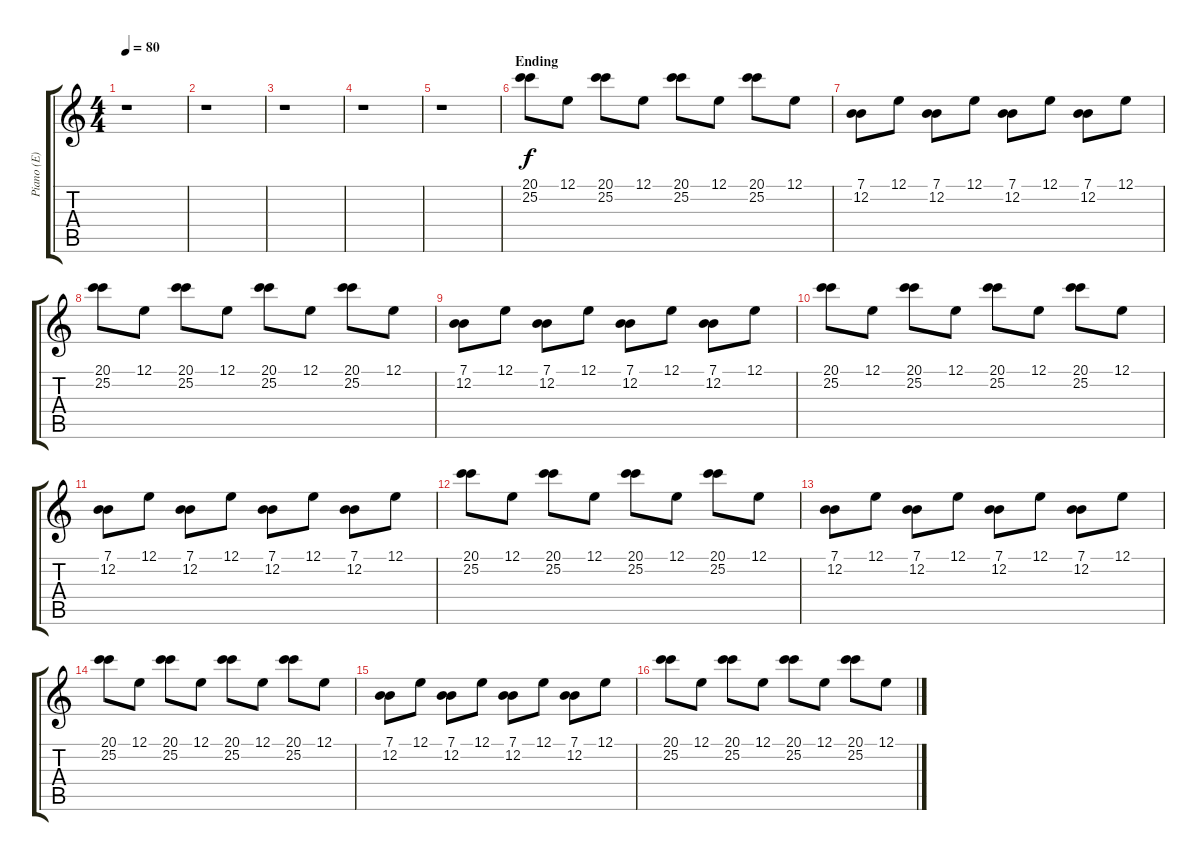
\track ("Piano (E)" "Piano (E)") {instrument electricgrandpiano}
\staff {score tabs}
\tuning (E4 B3 G3 D3 A2 E2) {hide}
\ts (4 4)
\tempo 80
\clef g2
\ks c
r.1{dy f} |
r.1 |
r.1 |
r.1 |
r.1 |
\section ("" "Ending")
(20.1 25.2).8{volume 15} 12.1.8 (20.1 25.2).8 12.1.8 (20.1 25.2).8 12.1.8 (20.1 25.2).8 12.1.8 |
(7.1 12.2).8 12.1.8 (7.1 12.2).8 12.1.8 (7.1 12.2).8 12.1.8 (7.1 12.2).8 12.1.8 |
(20.1 25.2).8{volume 15} 12.1.8 (20.1 25.2).8 12.1.8 (20.1 25.2).8 12.1.8 (20.1 25.2).8 12.1.8 |
(7.1 12.2).8 12.1.8 (7.1 12.2).8 12.1.8 (7.1 12.2).8 12.1.8 (7.1 12.2).8 12.1.8 |
(20.1 25.2).8{volume 15} 12.1.8 (20.1 25.2).8 12.1.8 (20.1 25.2).8 12.1.8 (20.1 25.2).8 12.1.8 |
(7.1 12.2).8 12.1.8 (7.1 12.2).8 12.1.8 (7.1 12.2).8 12.1.8 (7.1 12.2).8 12.1.8 |
(20.1 25.2).8{volume 15} 12.1.8 (20.1 25.2).8 12.1.8 (20.1 25.2).8 12.1.8 (20.1 25.2).8 12.1.8 |
(7.1 12.2).8 12.1.8 (7.1 12.2).8 12.1.8 (7.1 12.2).8 12.1.8 (7.1 12.2).8 12.1.8 |
(20.1 25.2).8{volume 15} 12.1.8 (20.1 25.2).8 12.1.8 (20.1 25.2).8 12.1.8 (20.1 25.2).8 12.1.8 |
(7.1 12.2).8 12.1.8 (7.1 12.2).8 12.1.8 (7.1 12.2).8 12.1.8 (7.1 12.2).8 12.1.8 |
(20.1 25.2).8{volume 15} 12.1.8 (20.1 25.2).8 12.1.8 (20.1 25.2).8 12.1.8 (20.1 25.2).8 12.1.8
